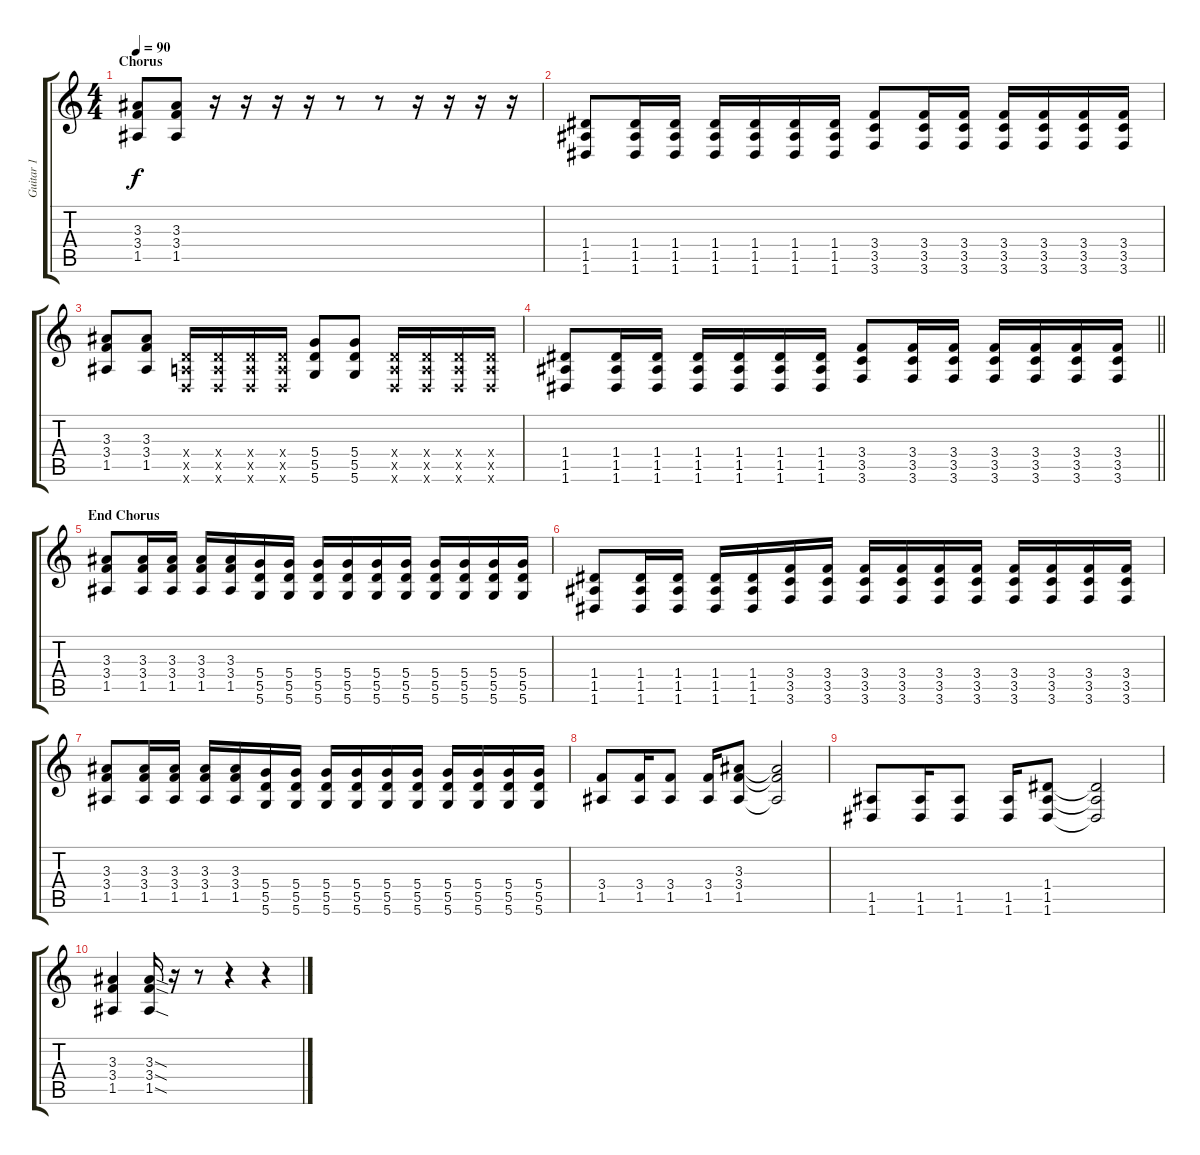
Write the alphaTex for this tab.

\track ("Guitar 1" "Guitar 1") {instrument overdrivenguitar}
\staff {score tabs}
\tuning (E4 B3 G3 D3 A2 D2) {hide}
\ts (4 4)
\section ("" "Chorus")
\tempo 90
\clef g2
\ks c
(3.3 3.4 1.5).8{dy f} (3.3 3.4 1.5).8 r.16 r.16 r.16 r.16 r.8 r.8 r.16 r.16 r.16 r.16 |
(1.4 1.5 1.6).8 (1.4 1.5 1.6).16 (1.4 1.5 1.6).16 (1.4 1.5 1.6).16 (1.4 1.5 1.6).16 (1.4 1.5 1.6).16 (1.4 1.5 1.6).16 (3.4 3.5 3.6).8 (3.4 3.5 3.6).16 (3.4 3.5 3.6).16 (3.4 3.5 3.6).16 (3.4 3.5 3.6).16 (3.4 3.5 3.6).16 (3.4 3.5 3.6).16 |
(3.3 3.4 1.5).8 (3.3 3.4 1.5).8 (0.4{x} 0.5{x} 0.6{x}).16 (0.4{x} 0.5{x} 0.6{x}).16 (0.4{x} 0.5{x} 0.6{x}).16 (0.4{x} 0.5{x} 0.6{x}).16 (5.4 5.5 5.6).8 (5.4 5.5 5.6).8 (0.4{x} 0.5{x} 0.6{x}).16 (0.4{x} 0.5{x} 0.6{x}).16 (0.4{x} 0.5{x} 0.6{x}).16 (0.4{x} 0.5{x} 0.6{x}).16 |
\barLineRight lightlight
(1.4 1.5 1.6).8 (1.4 1.5 1.6).16 (1.4 1.5 1.6).16 (1.4 1.5 1.6).16 (1.4 1.5 1.6).16 (1.4 1.5 1.6).16 (1.4 1.5 1.6).16 (3.4 3.5 3.6).8 (3.4 3.5 3.6).16 (3.4 3.5 3.6).16 (3.4 3.5 3.6).16 (3.4 3.5 3.6).16 (3.4 3.5 3.6).16 (3.4 3.5 3.6).16 |
\section ("" "End Chorus")
(3.3 3.4 1.5).8 (3.3 3.4 1.5).16 (3.3 3.4 1.5).16 (3.3 3.4 1.5).16 (3.3 3.4 1.5).16 (5.4 5.5 5.6).16 (5.4 5.5 5.6).16 (5.4 5.5 5.6).16 (5.4 5.5 5.6).16 (5.4 5.5 5.6).16 (5.4 5.5 5.6).16 (5.4 5.5 5.6).16 (5.4 5.5 5.6).16 (5.4 5.5 5.6).16 (5.4 5.5 5.6).16 |
(1.4 1.5 1.6).8 (1.4 1.5 1.6).16 (1.4 1.5 1.6).16 (1.4 1.5 1.6).16 (1.4 1.5 1.6).16 (3.4 3.5 3.6).16 (3.4 3.5 3.6).16 (3.4 3.5 3.6).16 (3.4 3.5 3.6).16 (3.4 3.5 3.6).16 (3.4 3.5 3.6).16 (3.4 3.5 3.6).16 (3.4 3.5 3.6).16 (3.4 3.5 3.6).16 (3.4 3.5 3.6).16 |
(3.3 3.4 1.5).8 (3.3 3.4 1.5).16 (3.3 3.4 1.5).16 (3.3 3.4 1.5).16 (3.3 3.4 1.5).16 (5.4 5.5 5.6).16 (5.4 5.5 5.6).16 (5.4 5.5 5.6).16 (5.4 5.5 5.6).16 (5.4 5.5 5.6).16 (5.4 5.5 5.6).16 (5.4 5.5 5.6).16 (5.4 5.5 5.6).16 (5.4 5.5 5.6).16 (5.4 5.5 5.6).16 |
(3.4 1.5).8 (3.4 1.5).16 (3.4 1.5).8 (3.4 1.5).16 (3.3 3.4 1.5).8 (3.3{t} 3.4{t} 1.5{t}).2 |
(1.5 1.6).8 (1.5 1.6).16 (1.5 1.6).8 (1.5 1.6).16 (1.4 1.5 1.6).8 (1.4{t} 1.5{t} 1.6{t}).2 |
(3.3 3.4 1.5).4 (3.3{sod} 3.4{sod} 1.5{sod}).16 r.16 r.8 r.4 r.4
